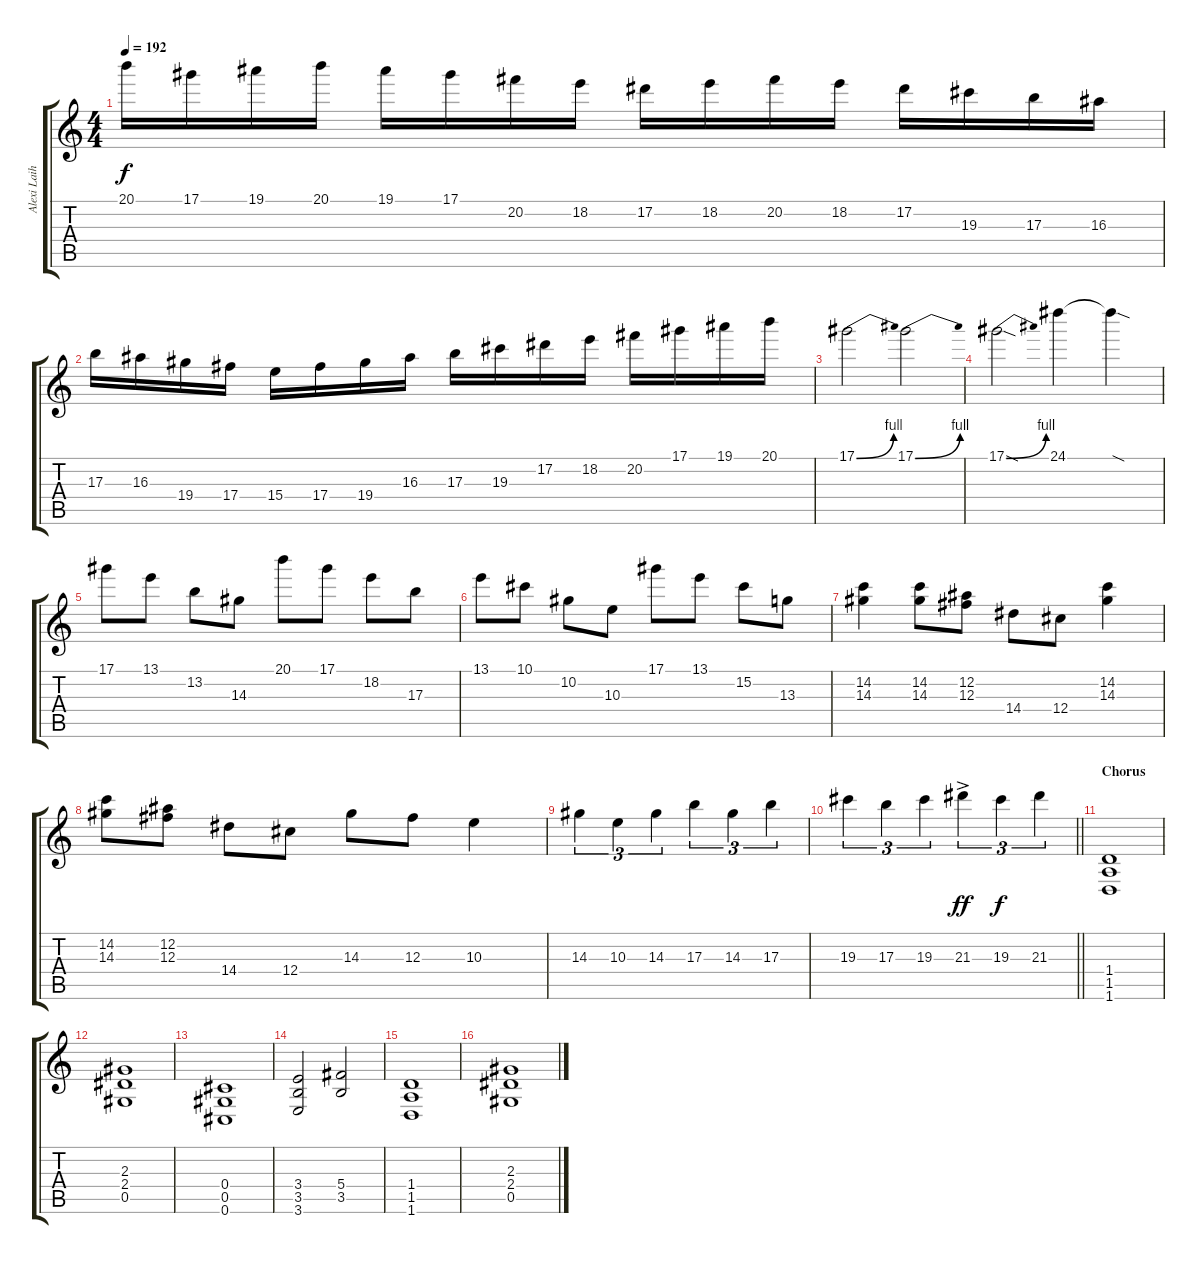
\track ("Alexi Laiho" "Alexi Laih") {instrument overdrivenguitar}
\staff {score tabs}
\tuning (Eb4 Bb3 Gb3 Db3 Ab2 Db2) {hide}
\ts (4 4)
\tempo 192
\clef g2
\ks c
20.1.16{dy f} 17.1.16 19.1.16 20.1.16 19.1.16 17.1.16 20.2.16 18.2.16 17.2.16 18.2.16 20.2.16 18.2.16 17.2.16 19.3.16 17.3.16 16.3.16 |
17.3.16 16.3.16 19.4.16 17.4.16 15.4.16 17.4.16 19.4.16 16.3.16 17.3.16 19.3.16 17.2.16 18.2.16 20.2.16 17.1.16 19.1.16 20.1.16 |
17.1{be (bend 0 0 60 4)}.2 17.1{be (bend 0 0 60 4)}.2 |
17.1{be (bend 0 0 60 4) sod}.2 24.1.4 24.1{sod t}.4 |
17.1.8 13.1.8 13.2.8 14.3.8 20.1.8 17.1.8 18.2.8 17.3.8 |
13.1.8 10.1.8 10.2.8 10.3.8 17.1.8 13.1.8 15.2.8 13.3.8 |
(14.2 14.3).4 (14.2 14.3).8 (12.2 12.3).8 14.4.8 12.4.8 (14.2 14.3).4 |
(14.2 14.3).8 (12.2 12.3).8 14.4.8 12.4.8 14.3.8 12.3.8 10.3.4 |
14.3.4{tu (3 2)} 10.3.4{tu (3 2)} 14.3.4{tu (3 2)} 17.3.4{tu (3 2)} 14.3.4{tu (3 2)} 17.3.4{tu (3 2)} |
\barLineRight lightlight
19.3.4{tu (3 2)} 17.3.4{tu (3 2)} 19.3.4{tu (3 2)} 21.3{ac}.4{tu (3 2) dy ff} 19.3.4{tu (3 2) dy f} 21.3.4{tu (3 2)} |
\section ("" "Chorus")
(1.4 1.5 1.6).1 |
(2.3 2.4 0.5).1 |
(0.4 0.5 0.6).1 |
(3.4 3.5 3.6).2 (5.4 3.5).2 |
(1.4 1.5 1.6).1 |
(2.3 2.4 0.5).1
